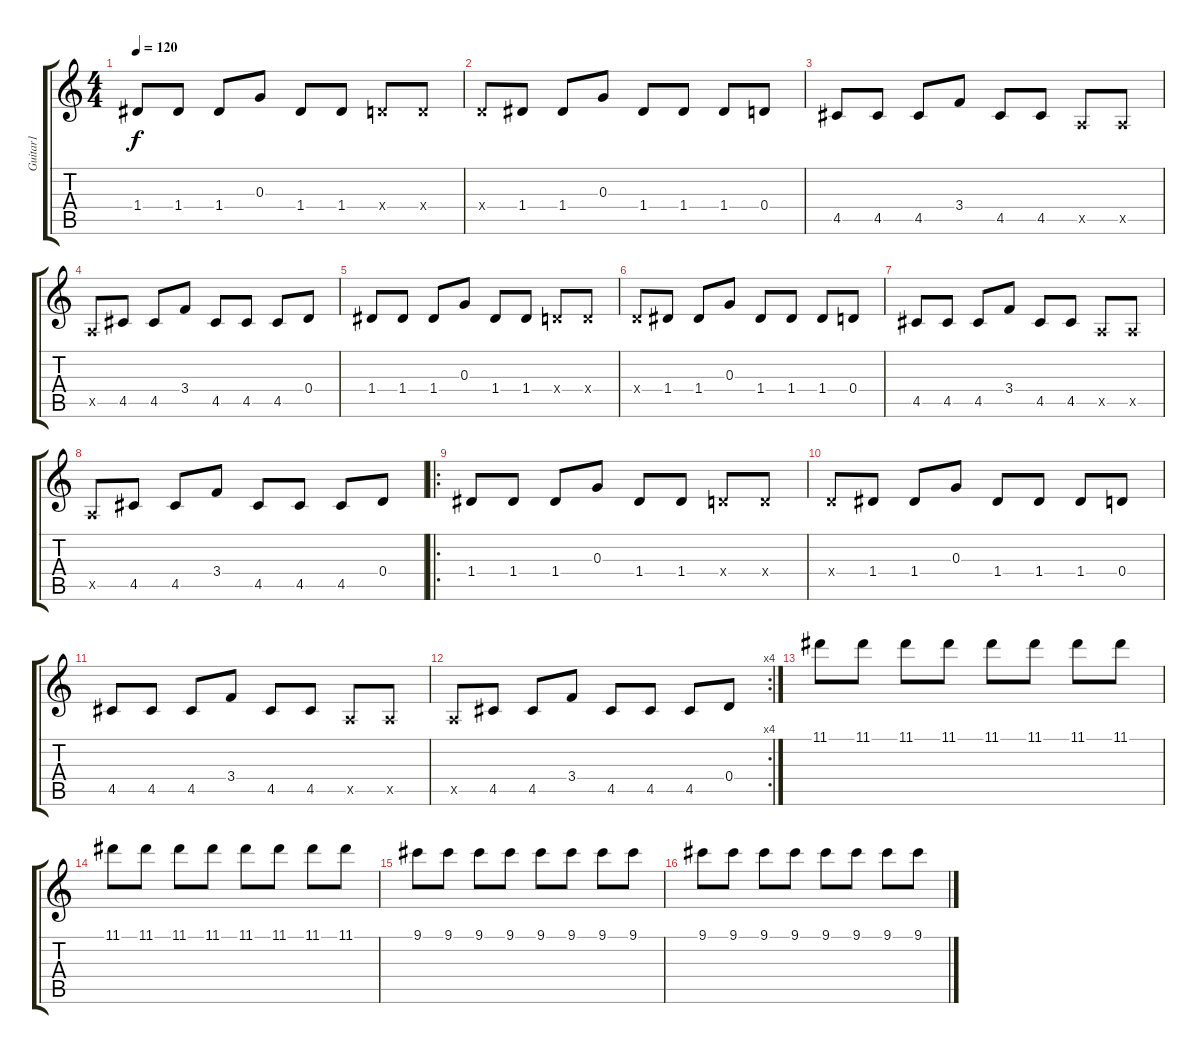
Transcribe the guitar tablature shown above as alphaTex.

\track ("Guitar1" "Guitar1") {instrument overdrivenguitar}
\staff {score tabs}
\tuning (E4 B3 G3 D3 A2 E2) {hide}
\ts (4 4)
\tempo 120
\clef g2
\ks c
1.4.8{dy f instrument overdrivenguitar} 1.4.8 1.4.8 0.3.8 1.4.8 1.4.8 0.4{x}.8 0.4{x}.8 |
0.4{x}.8 1.4.8 1.4.8 0.3.8 1.4.8 1.4.8 1.4.8 0.4.8 |
4.5.8 4.5.8 4.5.8 3.4.8 4.5.8 4.5.8 0.5{x}.8 0.5{x}.8 |
0.5{x}.8 4.5.8 4.5.8 3.4.8 4.5.8 4.5.8 4.5.8 0.4.8 |
1.4.8 1.4.8 1.4.8 0.3.8 1.4.8 1.4.8 0.4{x}.8 0.4{x}.8 |
0.4{x}.8 1.4.8 1.4.8 0.3.8 1.4.8 1.4.8 1.4.8 0.4.8 |
4.5.8 4.5.8 4.5.8 3.4.8 4.5.8 4.5.8 0.5{x}.8 0.5{x}.8 |
0.5{x}.8 4.5.8 4.5.8 3.4.8 4.5.8 4.5.8 4.5.8 0.4.8 |
\ro
1.4.8 1.4.8 1.4.8 0.3.8 1.4.8 1.4.8 0.4{x}.8 0.4{x}.8 |
0.4{x}.8 1.4.8 1.4.8 0.3.8 1.4.8 1.4.8 1.4.8 0.4.8 |
4.5.8 4.5.8 4.5.8 3.4.8 4.5.8 4.5.8 0.5{x}.8 0.5{x}.8 |
\rc 4
0.5{x}.8 4.5.8 4.5.8 3.4.8 4.5.8 4.5.8 4.5.8 0.4.8 |
11.1.8 11.1.8 11.1.8 11.1.8 11.1.8 11.1.8 11.1.8 11.1.8 |
11.1.8 11.1.8 11.1.8 11.1.8 11.1.8 11.1.8 11.1.8 11.1.8 |
9.1.8 9.1.8 9.1.8 9.1.8 9.1.8 9.1.8 9.1.8 9.1.8 |
9.1.8 9.1.8 9.1.8 9.1.8 9.1.8 9.1.8 9.1.8 9.1.8
